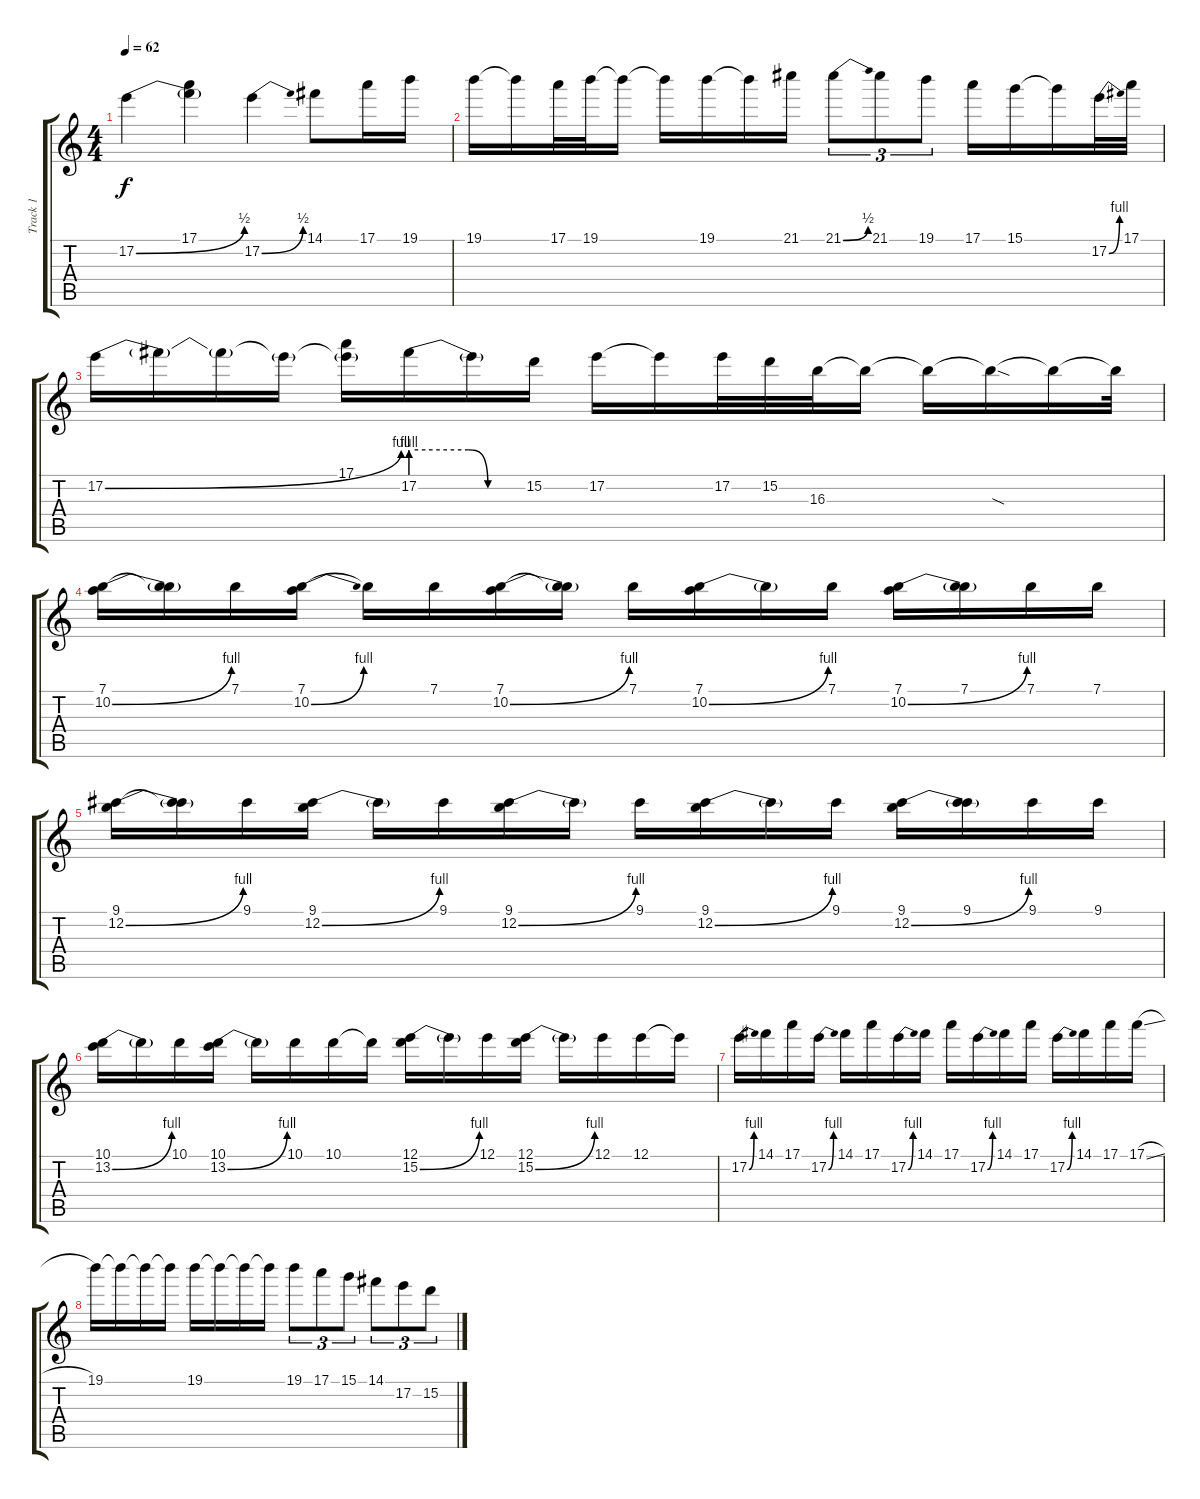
\track ("Track 1" "Track 1") {instrument distortionguitar}
\staff {score tabs}
\tuning (E4 B3 G3 D3 A2 E2) {hide}
\ts (4 4)
\tempo 62
\clef g2
\ks c
17.2{be (bend 0 0 60 2)}.4{dy f} (17.1 17.2{t}).4 17.2{be (bend 0 0 60 2)}.4 14.1.8 17.1.16 19.1.16 |
19.1.16 19.1{t}.16 17.1.32 19.1.32 19.1{t}.16 19.1{t}.16 19.1.16 19.1{t}.16 21.1.16 21.1{be (bend 0 0 60 2)}.8{tu (3 2)} 21.1.8{tu (3 2)} 19.1.8{tu (3 2)} 17.1.16 15.1.16 15.1{t}.16 17.2{be (bend 0 0 60 4)}.32 17.1.32 |
17.2{be (bend 0 0 60 4)}.16 17.2{t}.16 17.2{t}.16 17.2{t}.16 (17.1 17.2{t}).16 17.2{be (custom 0 4 30 4 40 0 60 0)}.16 17.2{t}.16 15.2.16 17.2.16 17.2{t}.16 17.2.32 15.2.32 16.3.32 16.3{t}.16 16.3{t}.16 16.3{sod t}.16 16.3{t}.16 16.3{t}.32 |
(7.1 10.2{be (bend 0 0 60 4)}).16 (7.1{t} 10.2{t}).16 7.1.16 (7.1 10.2{be (bend 0 0 60 4)}).16 7.1{t}.16 7.1.16 (7.1 10.2{be (bend 0 0 60 4)}).16 (7.1{t} 10.2{t}).16 7.1.16 (7.1 10.2{be (bend 0 0 60 4)}).16 10.2{t}.16 7.1.16 (7.1 10.2{be (bend 0 0 60 4)}).16 (7.1 10.2{t}).16 7.1.16 7.1.16 |
(9.1 12.2{be (bend 0 0 60 4)}).16 (9.1{t} 12.2{t}).16 9.1.16 (9.1 12.2{be (bend 0 0 60 4)}).16 12.2{t}.16 9.1.16 (9.1 12.2{be (bend 0 0 60 4)}).16 12.2{t}.16 9.1.16 (9.1 12.2{be (bend 0 0 60 4)}).16 12.2{t}.16 9.1.16 (9.1 12.2{be (bend 0 0 60 4)}).16 (9.1 12.2{t}).16 9.1.16 9.1.16 |
(10.1 13.2{be (bend 0 0 60 4)}).16 13.2{t}.16 10.1.16 (10.1 13.2{be (bend 0 0 60 4)}).16 13.2{t}.16 10.1.16 10.1.16 10.1{t}.16 (12.1 15.2{be (bend 0 0 60 4)}).16 15.2{t}.16 12.1.16 (12.1 15.2{be (bend 0 0 60 4)}).16 15.2{t}.16 12.1.16 12.1.16 12.1{t}.16 |
17.2{be (bend 0 0 60 4)}.16 14.1.16 17.1.16 17.2{be (bend 0 0 60 4)}.16 14.1.16 17.1.16 17.2{be (bend 0 0 60 4)}.16 14.1.16 17.1.16 17.2{be (bend 0 0 60 4)}.16 14.1.16 17.1.16 17.2{be (bend 0 0 60 4)}.16 14.1.16 17.1.16 17.1{sl}.16 |
19.1.16 19.1{t}.16 19.1{t}.16 19.1{t}.16 19.1.16 19.1{t}.16 19.1{t}.16 19.1{t}.16 19.1.8{tu (3 2)} 17.1.8{tu (3 2)} 15.1.8{tu (3 2)} 14.1.8{tu (3 2)} 17.2.8{tu (3 2)} 15.2.8{tu (3 2)}
